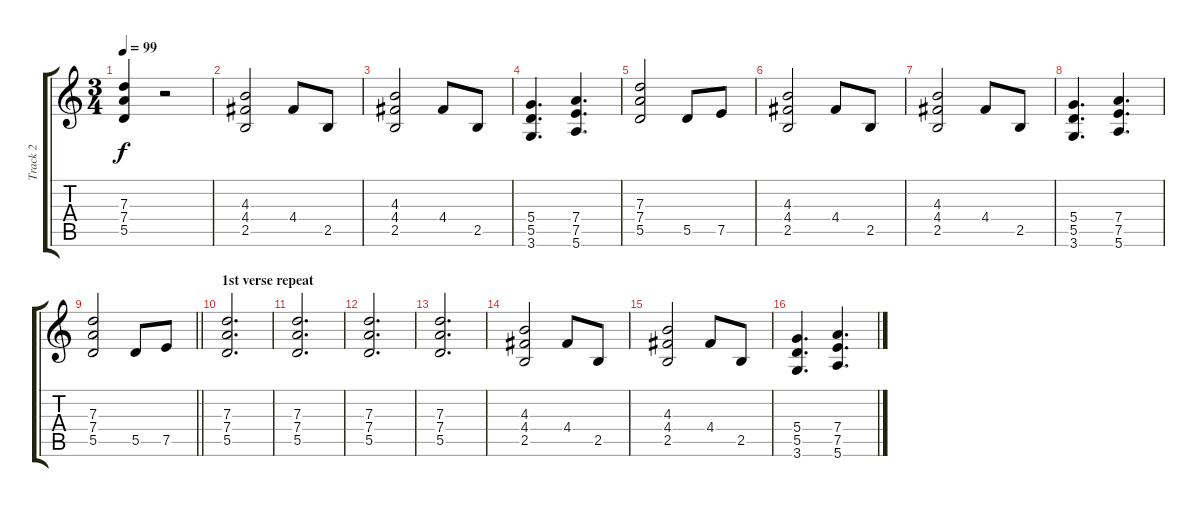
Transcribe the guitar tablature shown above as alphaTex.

\track ("Track 2" "Track 2") {instrument overdrivenguitar}
\staff {score tabs}
\tuning (E4 B3 G3 D3 A2 E2) {hide}
\ts (3 4)
\tempo 99
\clef g2
\ks c
(7.3 7.4 5.5).4{dy f} r.2 |
(4.3 4.4 2.5).2 4.4.8 2.5.8 |
(4.3 4.4 2.5).2 4.4.8 2.5.8 |
(5.4 5.5 3.6).4{d} (7.4 7.5 5.6).4{d} |
(7.3 7.4 5.5).2 5.5.8 7.5.8 |
(4.3 4.4 2.5).2 4.4.8 2.5.8 |
(4.3 4.4 2.5).2 4.4.8 2.5.8 |
(5.4 5.5 3.6).4{d} (7.4 7.5 5.6).4{d} |
\barLineRight lightlight
(7.3 7.4 5.5).2 5.5.8 7.5.8 |
\section ("" "1st verse repeat")
(7.3 7.4 5.5).2{d} |
(7.3 7.4 5.5).2{d} |
(7.3 7.4 5.5).2{d} |
(7.3 7.4 5.5).2{d} |
(4.3 4.4 2.5).2 4.4.8 2.5.8 |
(4.3 4.4 2.5).2 4.4.8 2.5.8 |
(5.4 5.5 3.6).4{d} (7.4 7.5 5.6).4{d}
